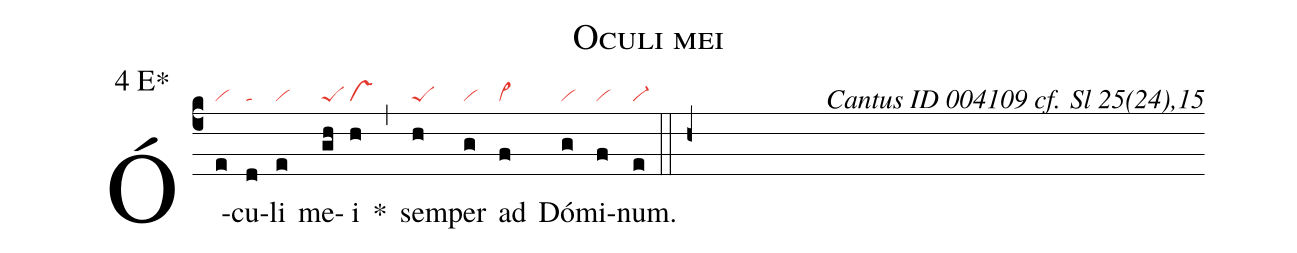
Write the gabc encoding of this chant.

name: Oculi mei;
mode: 4;
mode-differentia: E\GreStar;
commentary: Cantus ID 004109 cf. Sl 25(24),15;
nabc-lines: 1;
%%
(c4)

Ó(e|vi)cu(d|ta)li(e|vi) me(gh|peS)i(h|vs) *(,) sem(h|peS)per(g|vi) ad(f|vi>) Dó(g|vi)mi(f|vi)num.(e|vi-)

(::)

(h+)
